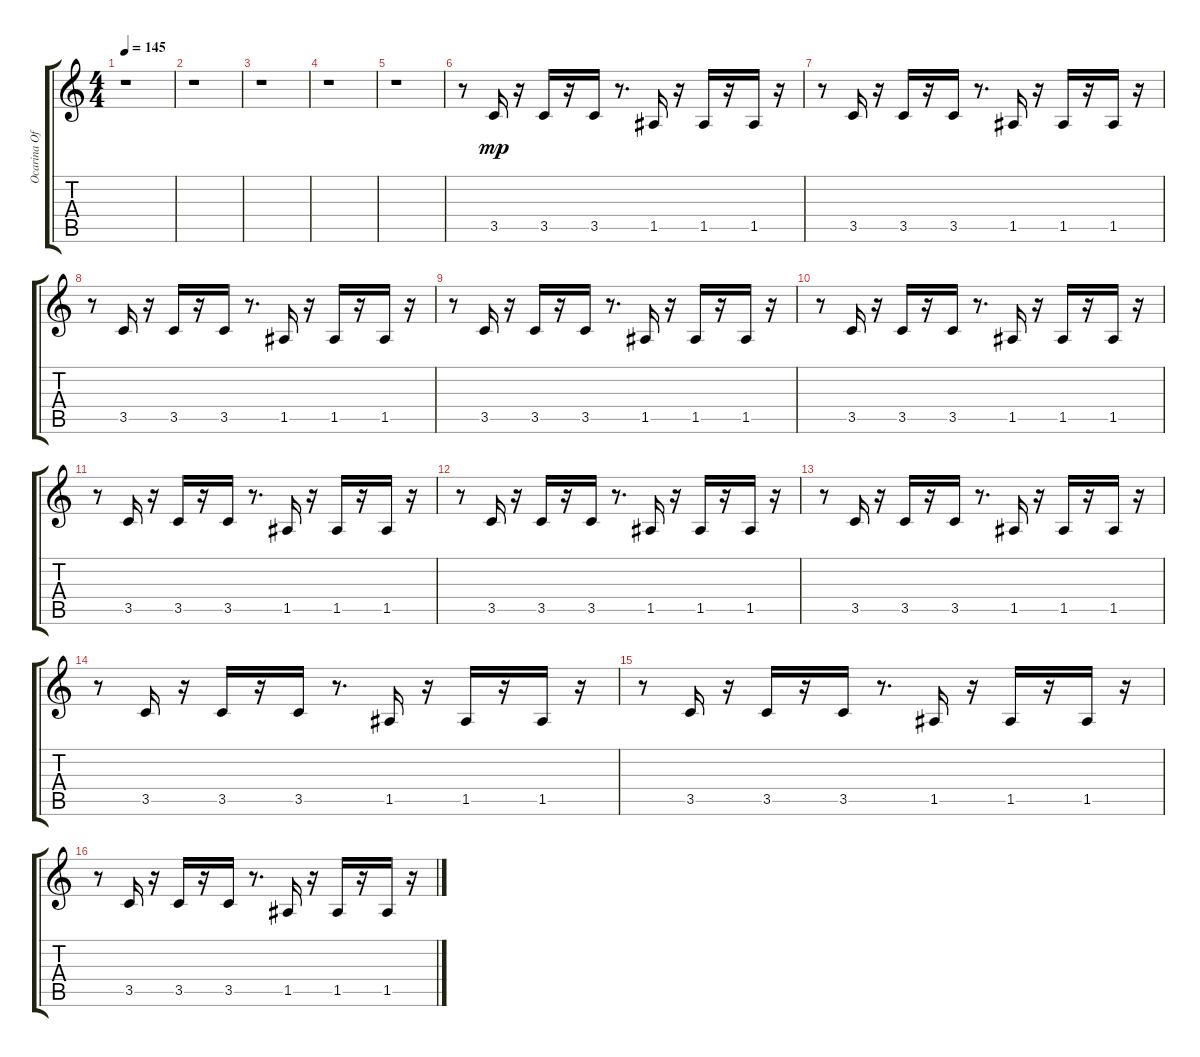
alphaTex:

\track ("Ocarina Of Time" "Ocarina Of") {instrument banjo}
\staff {score tabs}
\tuning (E4 B3 G3 D3 A2 E2) {hide}
\displaytranspose 12
\ts (4 4)
\tempo 145
\clef g2
\ks c
r.1{dy mp} |
r.1 |
r.1 |
r.1 |
r.1 |
r.8 3.5.16 r.16 3.5.16 r.16 3.5.16 r.8{d} 1.5.16 r.16 1.5.16 r.16 1.5.16 r.16 |
r.8 3.5.16 r.16 3.5.16 r.16 3.5.16 r.8{d} 1.5.16 r.16 1.5.16 r.16 1.5.16 r.16 |
r.8 3.5.16 r.16 3.5.16 r.16 3.5.16 r.8{d} 1.5.16 r.16 1.5.16 r.16 1.5.16 r.16 |
r.8 3.5.16 r.16 3.5.16 r.16 3.5.16 r.8{d} 1.5.16 r.16 1.5.16 r.16 1.5.16 r.16 |
r.8 3.5.16 r.16 3.5.16 r.16 3.5.16 r.8{d} 1.5.16 r.16 1.5.16 r.16 1.5.16 r.16 |
r.8 3.5.16 r.16 3.5.16 r.16 3.5.16 r.8{d} 1.5.16 r.16 1.5.16 r.16 1.5.16 r.16 |
r.8 3.5.16 r.16 3.5.16 r.16 3.5.16 r.8{d} 1.5.16 r.16 1.5.16 r.16 1.5.16 r.16 |
r.8 3.5.16 r.16 3.5.16 r.16 3.5.16 r.8{d} 1.5.16 r.16 1.5.16 r.16 1.5.16 r.16 |
r.8 3.5.16 r.16 3.5.16 r.16 3.5.16 r.8{d} 1.5.16 r.16 1.5.16 r.16 1.5.16 r.16 |
r.8 3.5.16 r.16 3.5.16 r.16 3.5.16 r.8{d} 1.5.16 r.16 1.5.16 r.16 1.5.16 r.16 |
r.8 3.5.16 r.16 3.5.16 r.16 3.5.16 r.8{d} 1.5.16 r.16 1.5.16 r.16 1.5.16 r.16
